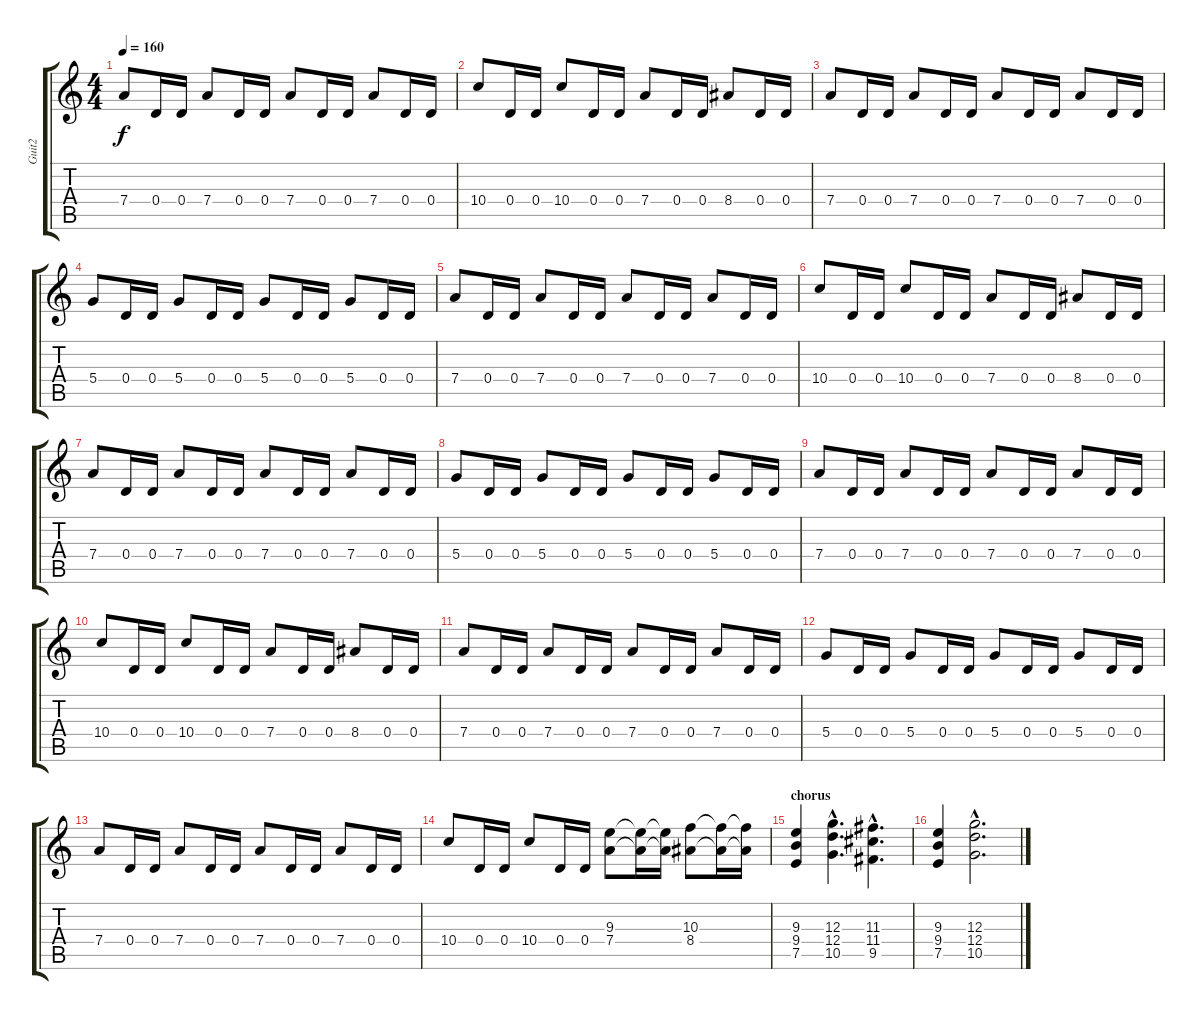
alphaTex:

\track ("Guit2" "Guit2") {instrument overdrivenguitar}
\staff {score tabs}
\tuning (E4 B3 G3 D3 A2 E2) {hide}
\ts (4 4)
\tempo 160
\clef g2
\ks c
7.4.8{dy f} 0.4.16 0.4.16 7.4.8 0.4.16 0.4.16 7.4.8 0.4.16 0.4.16 7.4.8 0.4.16 0.4.16 |
10.4.8 0.4.16 0.4.16 10.4.8 0.4.16 0.4.16 7.4.8 0.4.16 0.4.16 8.4.8 0.4.16 0.4.16 |
7.4.8 0.4.16 0.4.16 7.4.8 0.4.16 0.4.16 7.4.8 0.4.16 0.4.16 7.4.8 0.4.16 0.4.16 |
5.4.8 0.4.16 0.4.16 5.4.8 0.4.16 0.4.16 5.4.8 0.4.16 0.4.16 5.4.8 0.4.16 0.4.16 |
7.4.8 0.4.16 0.4.16 7.4.8 0.4.16 0.4.16 7.4.8 0.4.16 0.4.16 7.4.8 0.4.16 0.4.16 |
10.4.8 0.4.16 0.4.16 10.4.8 0.4.16 0.4.16 7.4.8 0.4.16 0.4.16 8.4.8 0.4.16 0.4.16 |
7.4.8 0.4.16 0.4.16 7.4.8 0.4.16 0.4.16 7.4.8 0.4.16 0.4.16 7.4.8 0.4.16 0.4.16 |
5.4.8 0.4.16 0.4.16 5.4.8 0.4.16 0.4.16 5.4.8 0.4.16 0.4.16 5.4.8 0.4.16 0.4.16 |
7.4.8 0.4.16 0.4.16 7.4.8 0.4.16 0.4.16 7.4.8 0.4.16 0.4.16 7.4.8 0.4.16 0.4.16 |
10.4.8 0.4.16 0.4.16 10.4.8 0.4.16 0.4.16 7.4.8 0.4.16 0.4.16 8.4.8 0.4.16 0.4.16 |
7.4.8 0.4.16 0.4.16 7.4.8 0.4.16 0.4.16 7.4.8 0.4.16 0.4.16 7.4.8 0.4.16 0.4.16 |
5.4.8 0.4.16 0.4.16 5.4.8 0.4.16 0.4.16 5.4.8 0.4.16 0.4.16 5.4.8 0.4.16 0.4.16 |
7.4.8 0.4.16 0.4.16 7.4.8 0.4.16 0.4.16 7.4.8 0.4.16 0.4.16 7.4.8 0.4.16 0.4.16 |
10.4.8 0.4.16 0.4.16 10.4.8 0.4.16 0.4.16 (9.3 7.4).8 (9.3{t} 7.4{t}).16 (9.3{t} 7.4{t}).16 (10.3 8.4).8 (10.3{t} 8.4{t}).16 (10.3{t} 8.4{t}).16 |
\section ("" "chorus")
(9.3 9.4 7.5).4 (12.3{hac} 12.4{hac} 10.5{hac}).4{d} (11.3{hac} 11.4{hac} 9.5{hac}).4{d} |
(9.3 9.4 7.5).4 (12.3{hac} 12.4{hac} 10.5{hac}).2{d}
